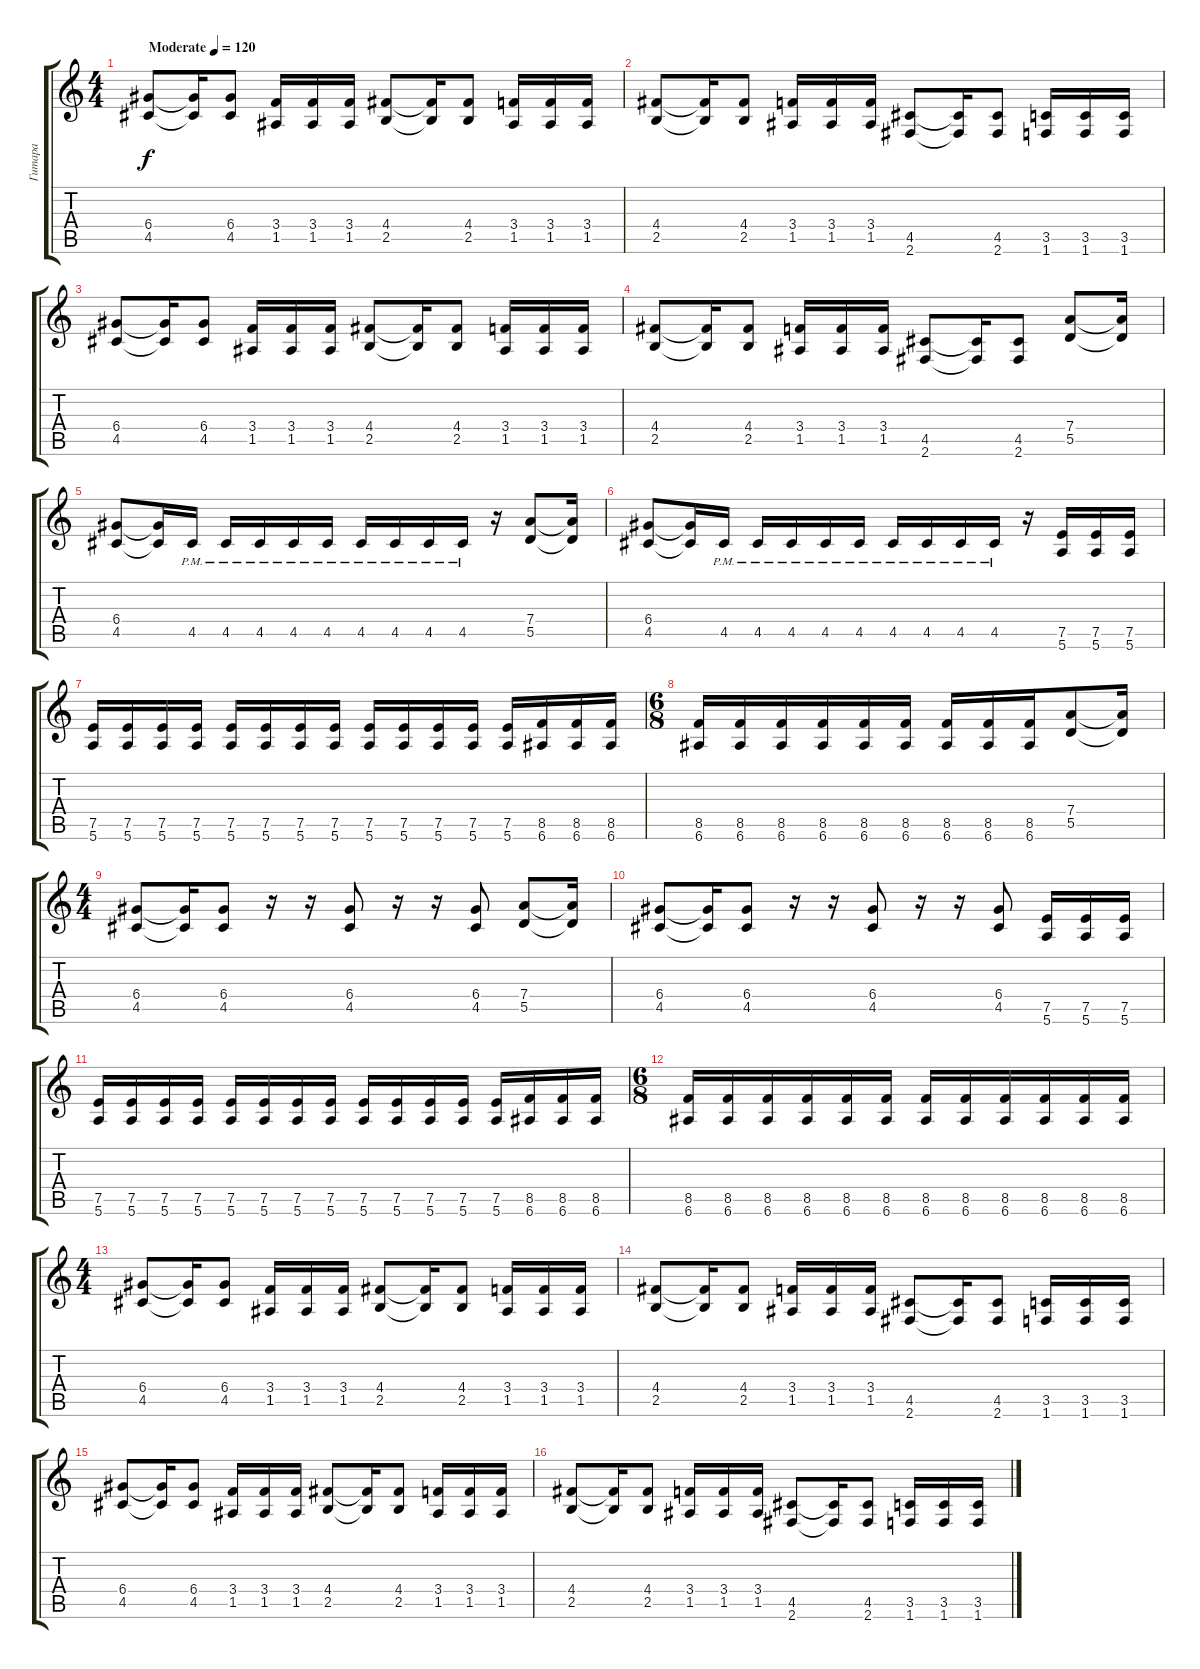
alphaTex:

\track ("Гитара" "Гитара") {instrument distortionguitar}
\staff {score tabs}
\tuning (E4 B3 G3 D3 A2 E2) {hide}
\ts (4 4)
\tempo (120 "Moderate")
\clef g2
\ks c
(6.4 4.5).8{dy f instrument distortionguitar} (6.4{t} 4.5{t}).16 (6.4 4.5).8 (3.4 1.5).16 (3.4 1.5).16 (3.4 1.5).16 (4.4 2.5).8 (4.4{t} 2.5{t}).16 (4.4 2.5).8 (3.4 1.5).16 (3.4 1.5).16 (3.4 1.5).16 |
(4.4 2.5).8 (4.4{t} 2.5{t}).16 (4.4 2.5).8 (3.4 1.5).16 (3.4 1.5).16 (3.4 1.5).16 (4.5 2.6).8 (4.5{t} 2.6{t}).16 (4.5 2.6).8 (3.5 1.6).16 (3.5 1.6).16 (3.5 1.6).16 |
(6.4 4.5).8 (6.4{t} 4.5{t}).16 (6.4 4.5).8 (3.4 1.5).16 (3.4 1.5).16 (3.4 1.5).16 (4.4 2.5).8 (4.4{t} 2.5{t}).16 (4.4 2.5).8 (3.4 1.5).16 (3.4 1.5).16 (3.4 1.5).16 |
(4.4 2.5).8 (4.4{t} 2.5{t}).16 (4.4 2.5).8 (3.4 1.5).16 (3.4 1.5).16 (3.4 1.5).16 (4.5 2.6).8 (4.5{t} 2.6{t}).16 (4.5 2.6).8 (7.4 5.5).8 (7.4{t} 5.5{t}).16 |
(6.4 4.5).8 (6.4{t} 4.5{t}).16 4.5{pm}.16 4.5{pm}.16 4.5{pm}.16 4.5{pm}.16 4.5{pm}.16 4.5{pm}.16 4.5{pm}.16 4.5{pm}.16 4.5{pm}.16 r.16 (7.4 5.5).8 (7.4{t} 5.5{t}).16 |
(6.4 4.5).8 (6.4{t} 4.5{t}).16 4.5{pm}.16 4.5{pm}.16 4.5{pm}.16 4.5{pm}.16 4.5{pm}.16 4.5{pm}.16 4.5{pm}.16 4.5{pm}.16 4.5{pm}.16 r.16 (7.5 5.6).16 (7.5 5.6).16 (7.5 5.6).16 |
(7.5 5.6).16 (7.5 5.6).16 (7.5 5.6).16 (7.5 5.6).16 (7.5 5.6).16 (7.5 5.6).16 (7.5 5.6).16 (7.5 5.6).16 (7.5 5.6).16 (7.5 5.6).16 (7.5 5.6).16 (7.5 5.6).16 (7.5 5.6).16 (8.5 6.6).16 (8.5 6.6).16 (8.5 6.6).16 |
\ts (6 8)
(8.5 6.6).16 (8.5 6.6).16 (8.5 6.6).16 (8.5 6.6).16 (8.5 6.6).16 (8.5 6.6).16 (8.5 6.6).16 (8.5 6.6).16 (8.5 6.6).16 (7.4 5.5).8 (7.4{t} 5.5{t}).16 |
\ts (4 4)
(6.4 4.5).8 (6.4{t} 4.5{t}).16 (6.4 4.5).8 r.16 r.16 (6.4 4.5).8 r.16 r.16 (6.4 4.5).8 (7.4 5.5).8 (7.4{t} 5.5{t}).16 |
(6.4 4.5).8 (6.4{t} 4.5{t}).16 (6.4 4.5).8 r.16 r.16 (6.4 4.5).8 r.16 r.16 (6.4 4.5).8 (7.5 5.6).16 (7.5 5.6).16 (7.5 5.6).16 |
(7.5 5.6).16 (7.5 5.6).16 (7.5 5.6).16 (7.5 5.6).16 (7.5 5.6).16 (7.5 5.6).16 (7.5 5.6).16 (7.5 5.6).16 (7.5 5.6).16 (7.5 5.6).16 (7.5 5.6).16 (7.5 5.6).16 (7.5 5.6).16 (8.5 6.6).16 (8.5 6.6).16 (8.5 6.6).16 |
\ts (6 8)
(8.5 6.6).16 (8.5 6.6).16 (8.5 6.6).16 (8.5 6.6).16 (8.5 6.6).16 (8.5 6.6).16 (8.5 6.6).16 (8.5 6.6).16 (8.5 6.6).16 (8.5 6.6).16 (8.5 6.6).16 (8.5 6.6).16 |
\ts (4 4)
(6.4 4.5).8 (6.4{t} 4.5{t}).16 (6.4 4.5).8 (3.4 1.5).16 (3.4 1.5).16 (3.4 1.5).16 (4.4 2.5).8 (4.4{t} 2.5{t}).16 (4.4 2.5).8 (3.4 1.5).16 (3.4 1.5).16 (3.4 1.5).16 |
(4.4 2.5).8 (4.4{t} 2.5{t}).16 (4.4 2.5).8 (3.4 1.5).16 (3.4 1.5).16 (3.4 1.5).16 (4.5 2.6).8 (4.5{t} 2.6{t}).16 (4.5 2.6).8 (3.5 1.6).16 (3.5 1.6).16 (3.5 1.6).16 |
(6.4 4.5).8 (6.4{t} 4.5{t}).16 (6.4 4.5).8 (3.4 1.5).16 (3.4 1.5).16 (3.4 1.5).16 (4.4 2.5).8 (4.4{t} 2.5{t}).16 (4.4 2.5).8 (3.4 1.5).16 (3.4 1.5).16 (3.4 1.5).16 |
(4.4 2.5).8 (4.4{t} 2.5{t}).16 (4.4 2.5).8 (3.4 1.5).16 (3.4 1.5).16 (3.4 1.5).16 (4.5 2.6).8 (4.5{t} 2.6{t}).16 (4.5 2.6).8 (3.5 1.6).16 (3.5 1.6).16 (3.5 1.6).16
